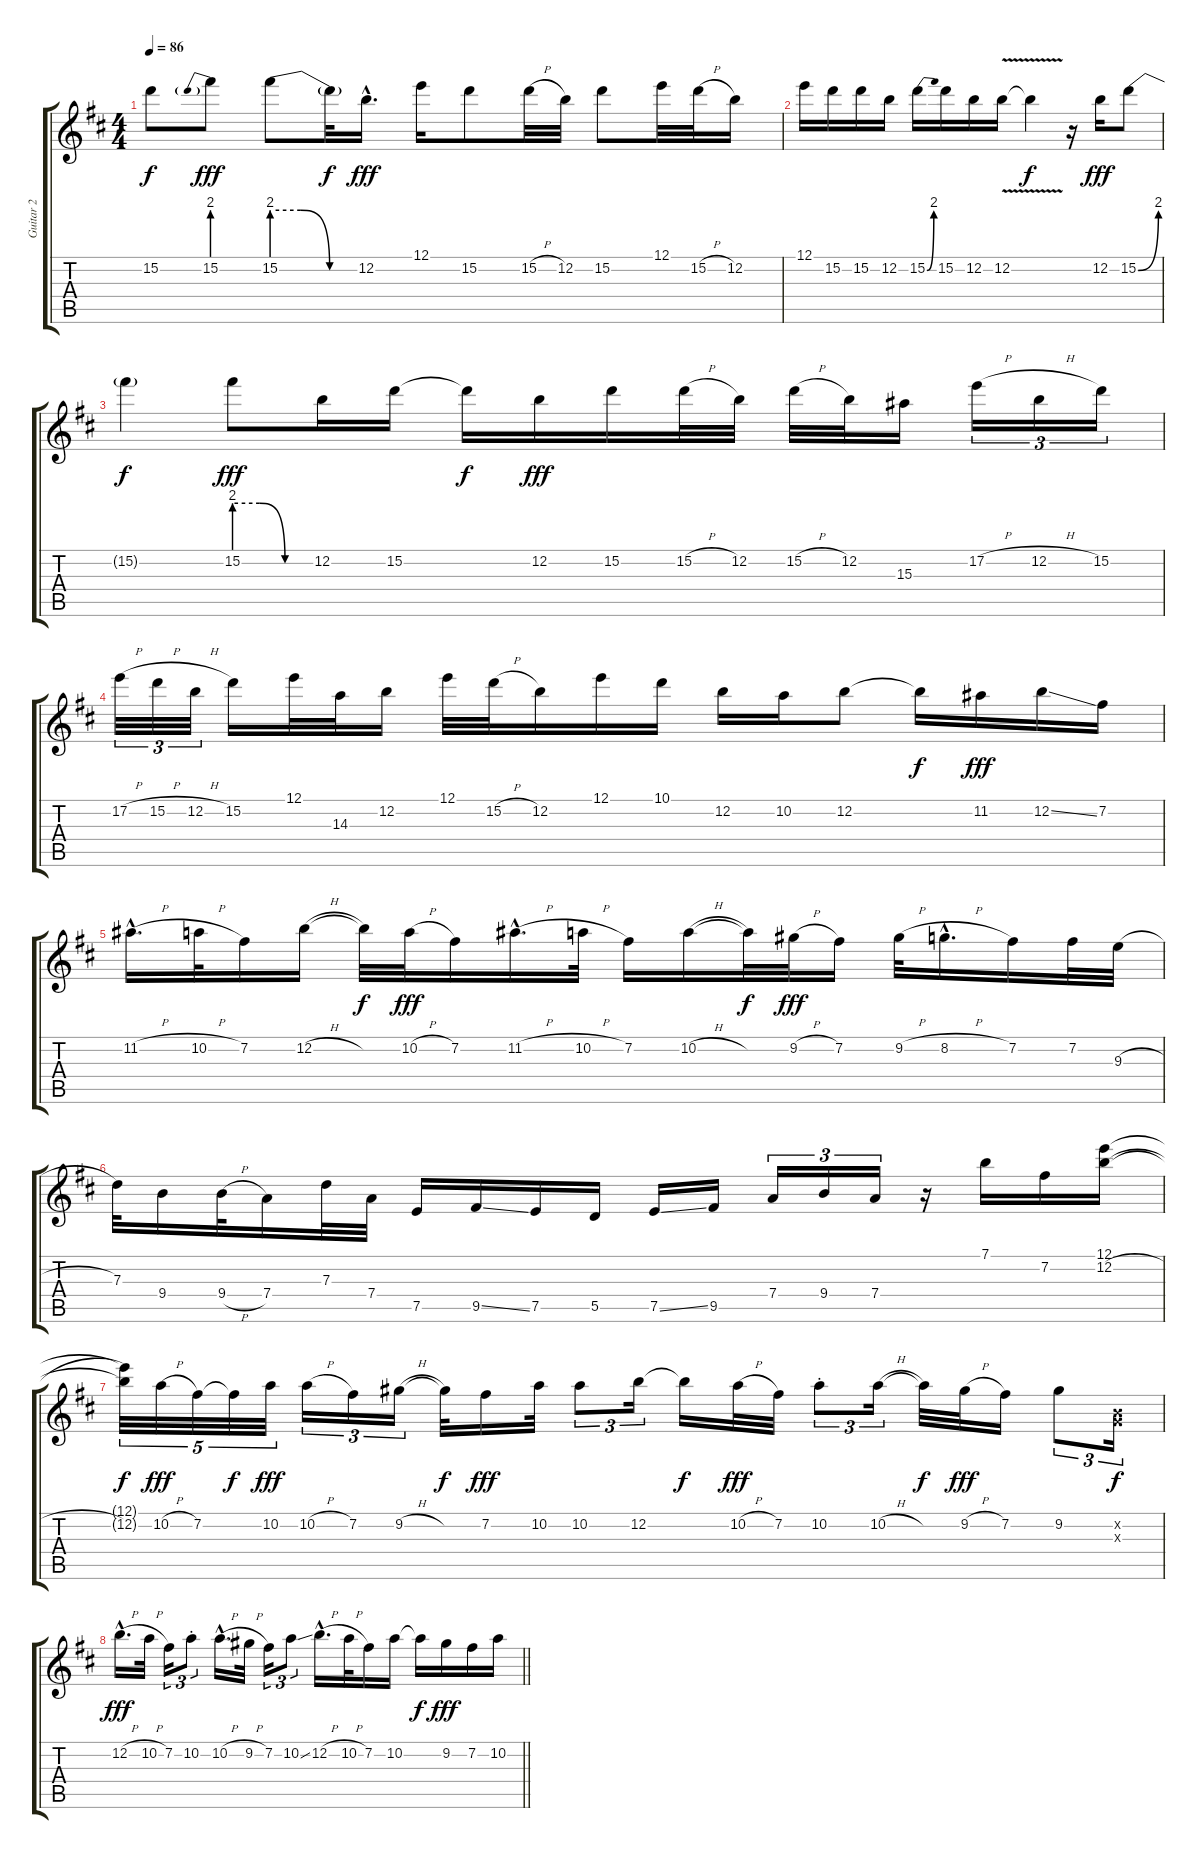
\track ("Guitar 2" "Guitar 2") {instrument overdrivenguitar}
\staff {score tabs}
\tuning (E4 B3 G3 D3 A2 E2) {hide}
\ts (4 4)
\tempo 86
\clef g2
\ks d
15.2{t}.8{dy f} 15.2{be (prebend 0 8 60 8)}.8{dy fff} 15.2{be (custom 0 8 20 8 40 0 60 0)}.8 15.2{t}.32{dy f} 12.2{hac}.16{d dy fff} 12.1.16 15.2.8 15.2{h}.32 12.2.32 15.2.8 12.1.32 15.2{h}.32 12.2.16 |
12.1.16 15.2.16 15.2.16 12.2.16 15.2{be (bend 0 0 60 8)}.16 15.2.16 12.2.16 12.2{v}.16 12.2{t}.4{dy f} r.16 12.2.16{dy fff} 15.2{be (bend 0 0 60 8)}.8 |
15.2{t}.4{dy f} 15.2{be (custom 0 8 20 8 40 0 60 0)}.8{dy fff} 12.2.16 15.2.16 15.2{t}.16{dy f} 12.2.16{dy fff} 15.2.16 15.2{h}.32 12.2.32 15.2{h}.32 12.2.32 15.3.16 17.2{h}.16{tu (3 2)} 12.2{h}.16{tu (3 2)} 15.2.16{tu (3 2)} |
17.2{h}.32{tu (3 2)} 15.2{h}.32{tu (3 2)} 12.2{h}.32{tu (3 2)} 15.2.16 12.1.32 14.3.32 12.2.16 12.1.32 15.2{h}.32 12.2.16 12.1.16 10.1.16 12.2.16 10.2.16 12.2.8 12.2{t}.16{dy f} 11.2.16{dy fff} 12.2{ss}.16 7.2.16 |
11.2{h hac}.16{d} 10.2{h}.32 7.2.16 12.2{h}.16 12.2{t}.32{dy f} 10.2{h}.32{dy fff} 7.2.16 11.2{h hac}.16{d} 10.2{h}.32 7.2.16 10.2{h}.16 10.2{t}.32{dy f} 9.2{h}.32{dy fff} 7.2.16 9.2{h}.32 8.2{h hac}.16{d} 7.2.16 7.2.32 9.3{h}.32 |
7.3.32 9.4.16 9.4{h}.32 7.4.16 7.3.32 7.4.32 7.5.16 9.5{ss}.16 7.5.16 5.5.16 7.5{ss}.16 9.5.16 7.4.16{tu (3 2)} 9.4.16{tu (3 2)} 7.4.16{tu (3 2)} r.16 7.1.16 7.2.16 (12.1 12.2{h}).16 |
(12.1{t} 12.2{t}).32{tu (5 4) dy f} 10.2{h}.32{tu (5 4) dy fff} 7.2.32{tu (5 4)} 7.2{t}.32{tu (5 4) dy f} 10.2.32{tu (5 4) dy fff} 10.2{h}.16{tu (3 2)} 7.2.16{tu (3 2)} 9.2{h}.16{tu (3 2)} 9.2{t}.32{dy f} 7.2.16{dy fff} 10.2.32 10.2.8{tu (3 2)} 12.2.16{tu (3 2)} 12.2{t}.16{dy f} 10.2{h}.32{dy fff} 7.2.32 10.2{st}.8{tu (3 2)} 10.2{h}.16{tu (3 2)} 10.2{t}.32{dy f} 9.2{h}.32{dy fff} 7.2.16 9.2.8{tu (3 2)} (0.2{x} 0.3{x}).16{tu (3 2) dy f} |
\barLineRight lightlight
12.2{h hac}.16{d dy fff} 10.2{h}.32 7.2.16{tu (3 2)} 10.2{st}.8{tu (3 2)} 10.2{h hac}.16{d} 9.2{h}.32 7.2.16{tu (3 2)} 10.2{ss}.8{tu (3 2)} 12.2{h hac}.16{d} 10.2{h}.32 7.2.16 10.2.16 10.2{t}.16{dy f} 9.2.16{dy fff} 7.2.16 10.2.16
